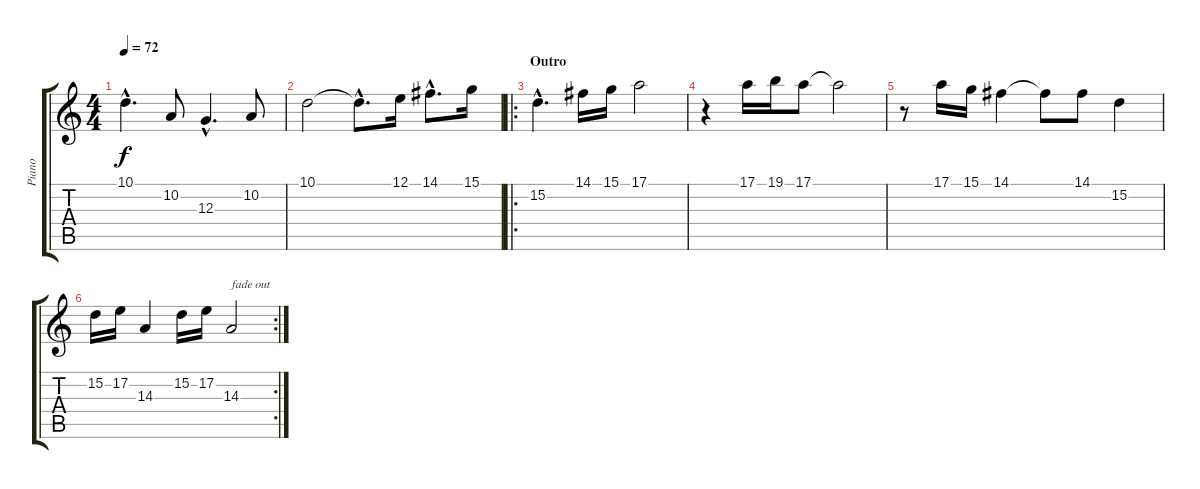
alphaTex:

\track ("Piano" "Piano") {instrument acousticgrandpiano}
\staff {score tabs}
\tuning (E4 B3 G3 D3 A2 E2) {hide}
\ts (4 4)
\tempo 72
\clef g2
\ks c
10.1{hac}.4{d dy f} 10.2.8 12.3{hac}.4{d} 10.2.8 |
10.1.2 10.1{hac t}.8{d} 12.1.16 14.1{hac}.8{d} 15.1.16 |
\ro
\section ("" "Outro")
15.2{hac}.4{d} 14.1.16 15.1.16 17.1.2 |
r.4 17.1.16 19.1.16 17.1.8 17.1{t}.2 |
r.8 17.1.16 15.1.16 14.1.4 14.1{t}.8 14.1.8 15.2.4 |
\rc 2
15.2.16 17.2.16 14.3.4 15.2.16 17.2.16 14.3.2{txt "fade out"}
